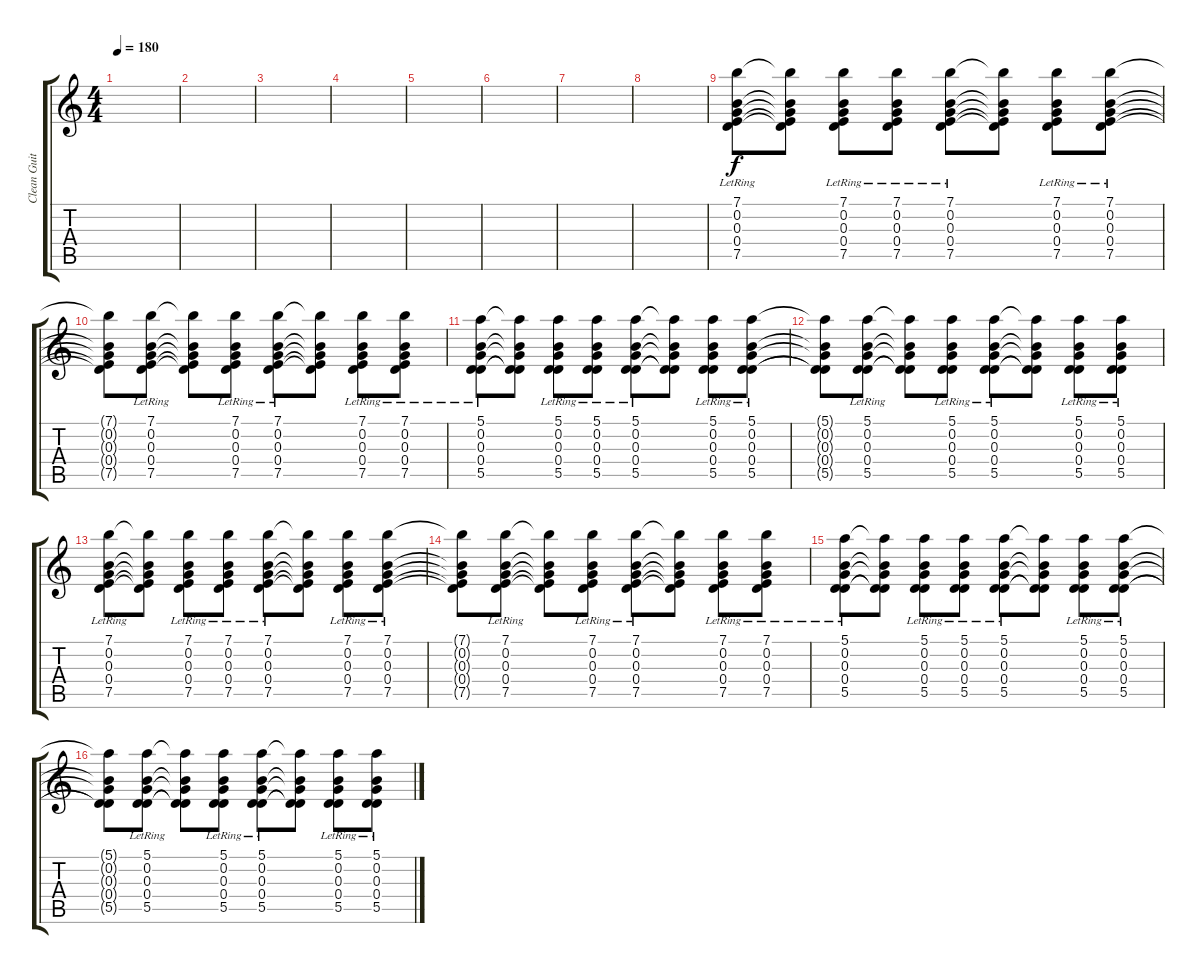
\track ("Clean Guitar" "Clean Guit") {instrument electricguitarjazz}
\staff {score tabs}
\tuning (E4 B3 G3 D3 A2 D2) {hide}
\ts (4 4)
\tempo 180
\clef g2
\ks c
|
|
|
|
|
|
|
|
(7.1{lr} 0.2{lr} 0.3{lr} 0.4{lr} 7.5{lr}).8 (7.1{t} 0.2{t} 0.3{t} 0.4{t} 7.5{t}).8 (7.1{lr} 0.2{lr} 0.3{lr} 0.4{lr} 7.5{lr}).8 (7.1{lr} 0.2{lr} 0.3{lr} 0.4{lr} 7.5{lr}).8 (7.1{lr} 0.2{lr} 0.3{lr} 0.4{lr} 7.5{lr}).8 (7.1{t} 0.2{t} 0.3{t} 0.4{t} 7.5{t}).8 (7.1{lr} 0.2{lr} 0.3{lr} 0.4{lr} 7.5{lr}).8 (7.1{lr} 0.2{lr} 0.3{lr} 0.4{lr} 7.5{lr}).8 |
(7.1{t} 0.2{t} 0.3{t} 0.4{t} 7.5{t}).8 (7.1{lr} 0.2{lr} 0.3{lr} 0.4{lr} 7.5{lr}).8 (7.1{t} 0.2{t} 0.3{t} 0.4{t} 7.5{t}).8 (7.1{lr} 0.2{lr} 0.3{lr} 0.4{lr} 7.5{lr}).8 (7.1{lr} 0.2{lr} 0.3{lr} 0.4{lr} 7.5{lr}).8 (7.1{t} 0.2{t} 0.3{t} 0.4{t} 7.5{t}).8 (7.1{lr} 0.2{lr} 0.3{lr} 0.4{lr} 7.5{lr}).8 (7.1{lr} 0.2{lr} 0.3{lr} 0.4{lr} 7.5{lr}).8 |
(5.1{lr} 0.2{lr} 0.3{lr} 0.4{lr} 5.5{lr}).8 (5.1{t} 0.2{t} 0.3{t} 0.4{t} 5.5{t}).8 (5.1{lr} 0.2{lr} 0.3{lr} 0.4{lr} 5.5{lr}).8 (5.1{lr} 0.2{lr} 0.3{lr} 0.4{lr} 5.5{lr}).8 (5.1{lr} 0.2{lr} 0.3{lr} 0.4{lr} 5.5{lr}).8 (5.1{t} 0.2{t} 0.3{t} 0.4{t} 5.5{t}).8 (5.1{lr} 0.2{lr} 0.3{lr} 0.4{lr} 5.5{lr}).8 (5.1{lr} 0.2{lr} 0.3{lr} 0.4{lr} 5.5{lr}).8 |
(5.1{t} 0.2{t} 0.3{t} 0.4{t} 5.5{t}).8 (5.1{lr} 0.2{lr} 0.3{lr} 0.4{lr} 5.5{lr}).8 (5.1{t} 0.2{t} 0.3{t} 0.4{t} 5.5{t}).8 (5.1{lr} 0.2{lr} 0.3{lr} 0.4{lr} 5.5{lr}).8 (5.1{lr} 0.2{lr} 0.3{lr} 0.4{lr} 5.5{lr}).8 (5.1{t} 0.2{t} 0.3{t} 0.4{t} 5.5{t}).8 (5.1{lr} 0.2{lr} 0.3{lr} 0.4{lr} 5.5{lr}).8 (5.1{lr} 0.2{lr} 0.3{lr} 0.4{lr} 5.5{lr}).8 |
(7.1{lr} 0.2{lr} 0.3{lr} 0.4{lr} 7.5{lr}).8 (7.1{t} 0.2{t} 0.3{t} 0.4{t} 7.5{t}).8 (7.1{lr} 0.2{lr} 0.3{lr} 0.4{lr} 7.5{lr}).8 (7.1{lr} 0.2{lr} 0.3{lr} 0.4{lr} 7.5{lr}).8 (7.1{lr} 0.2{lr} 0.3{lr} 0.4{lr} 7.5{lr}).8 (7.1{t} 0.2{t} 0.3{t} 0.4{t} 7.5{t}).8 (7.1{lr} 0.2{lr} 0.3{lr} 0.4{lr} 7.5{lr}).8 (7.1{lr} 0.2{lr} 0.3{lr} 0.4{lr} 7.5{lr}).8 |
(7.1{t} 0.2{t} 0.3{t} 0.4{t} 7.5{t}).8 (7.1{lr} 0.2{lr} 0.3{lr} 0.4{lr} 7.5{lr}).8 (7.1{t} 0.2{t} 0.3{t} 0.4{t} 7.5{t}).8 (7.1{lr} 0.2{lr} 0.3{lr} 0.4{lr} 7.5{lr}).8 (7.1{lr} 0.2{lr} 0.3{lr} 0.4{lr} 7.5{lr}).8 (7.1{t} 0.2{t} 0.3{t} 0.4{t} 7.5{t}).8 (7.1{lr} 0.2{lr} 0.3{lr} 0.4{lr} 7.5{lr}).8 (7.1{lr} 0.2{lr} 0.3{lr} 0.4{lr} 7.5{lr}).8 |
(5.1{lr} 0.2{lr} 0.3{lr} 0.4{lr} 5.5{lr}).8 (5.1{t} 0.2{t} 0.3{t} 0.4{t} 5.5{t}).8 (5.1{lr} 0.2{lr} 0.3{lr} 0.4{lr} 5.5{lr}).8 (5.1{lr} 0.2{lr} 0.3{lr} 0.4{lr} 5.5{lr}).8 (5.1{lr} 0.2{lr} 0.3{lr} 0.4{lr} 5.5{lr}).8 (5.1{t} 0.2{t} 0.3{t} 0.4{t} 5.5{t}).8 (5.1{lr} 0.2{lr} 0.3{lr} 0.4{lr} 5.5{lr}).8 (5.1{lr} 0.2{lr} 0.3{lr} 0.4{lr} 5.5{lr}).8 |
(5.1{t} 0.2{t} 0.3{t} 0.4{t} 5.5{t}).8 (5.1{lr} 0.2{lr} 0.3{lr} 0.4{lr} 5.5{lr}).8 (5.1{t} 0.2{t} 0.3{t} 0.4{t} 5.5{t}).8 (5.1{lr} 0.2{lr} 0.3{lr} 0.4{lr} 5.5{lr}).8 (5.1{lr} 0.2{lr} 0.3{lr} 0.4{lr} 5.5{lr}).8 (5.1{t} 0.2{t} 0.3{t} 0.4{t} 5.5{t}).8 (5.1{lr} 0.2{lr} 0.3{lr} 0.4{lr} 5.5{lr}).8 (5.1{lr} 0.2{lr} 0.3{lr} 0.4{lr} 5.5{lr}).8
